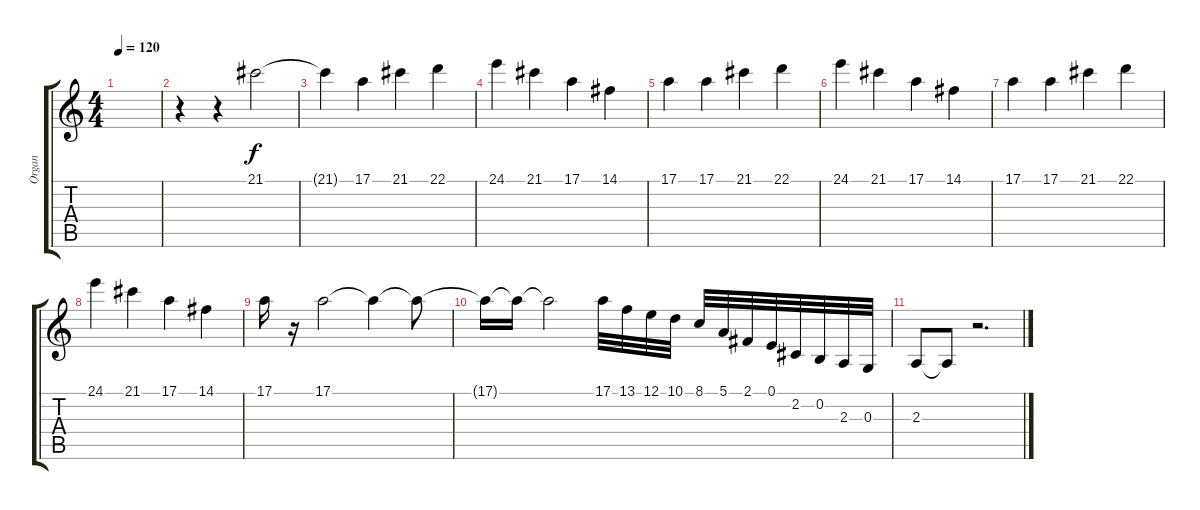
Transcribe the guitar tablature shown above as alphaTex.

\track ("Organ" "Organ") {instrument rockorgan}
\staff {score tabs}
\tuning (E4 B3 G3 D3 A2 E2) {hide}
\ts (4 4)
\tempo 120
\clef g2
\ks c
|
r.4 r.4 21.1.2 |
21.1{t}.4 17.1.4 21.1.4 22.1.4 |
24.1.4 21.1.4 17.1.4 14.1.4 |
17.1.4 17.1.4 21.1.4 22.1.4 |
24.1.4 21.1.4 17.1.4 14.1.4 |
17.1.4 17.1.4 21.1.4 22.1.4 |
24.1.4 21.1.4 17.1.4 14.1.4 |
17.1.16 r.16 17.1.2 17.1{t}.4 17.1{t}.8 |
17.1{t}.16 17.1{t}.16 17.1{t}.2 17.1.32 13.1.32 12.1.32 10.1.32 8.1.32 5.1.32 2.1.32 0.1.32 2.2.32 0.2.32 2.3.32 0.3.32 |
2.3.8 2.3{t}.8 r.2{d}
